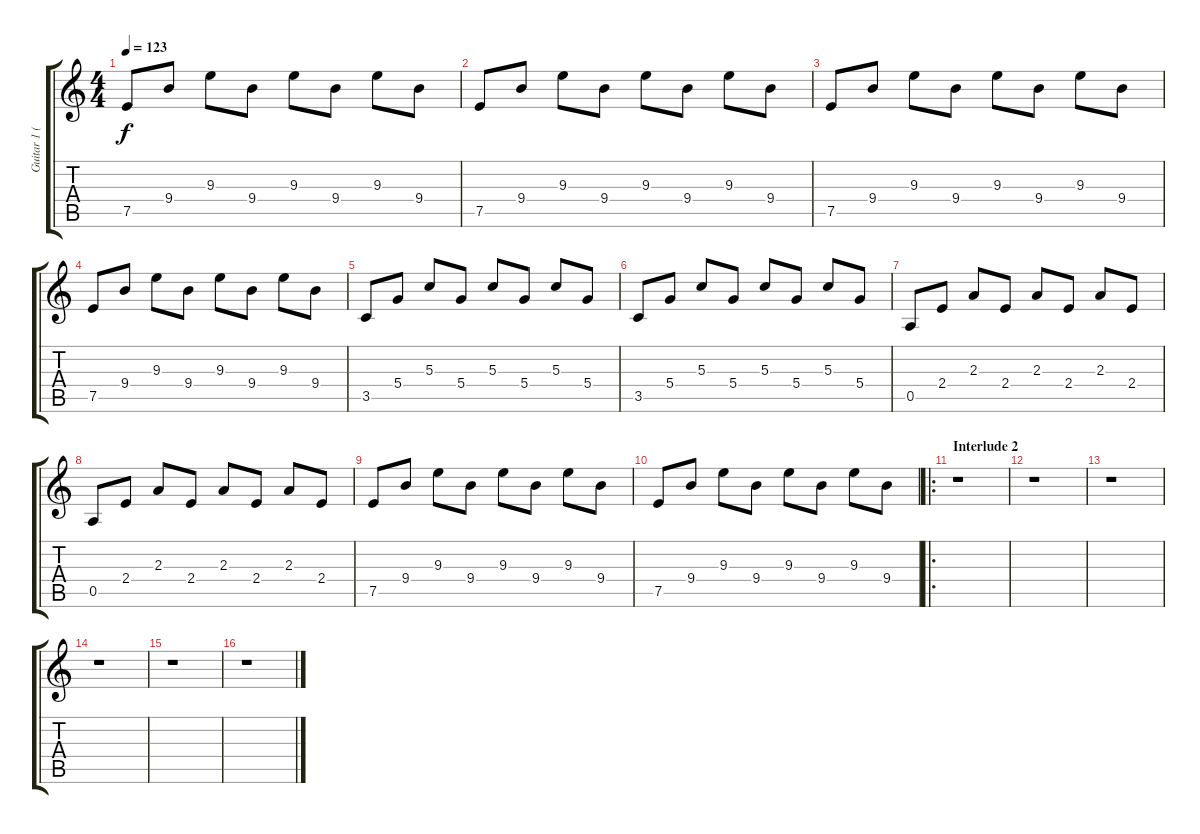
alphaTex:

\track ("Guitar 1 (clean)" "Guitar 1 (") {instrument acousticguitarnylon}
\staff {score tabs}
\tuning (E4 B3 G3 D3 A2 E2) {hide}
\ts (4 4)
\tempo 123
\clef g2
\ks c
7.5.8{dy f} 9.4.8 9.3.8 9.4.8 9.3.8 9.4.8 9.3.8 9.4.8 |
7.5.8 9.4.8 9.3.8 9.4.8 9.3.8 9.4.8 9.3.8 9.4.8 |
7.5.8 9.4.8 9.3.8 9.4.8 9.3.8 9.4.8 9.3.8 9.4.8 |
7.5.8 9.4.8 9.3.8 9.4.8 9.3.8 9.4.8 9.3.8 9.4.8 |
3.5.8 5.4.8 5.3.8 5.4.8 5.3.8 5.4.8 5.3.8 5.4.8 |
3.5.8 5.4.8 5.3.8 5.4.8 5.3.8 5.4.8 5.3.8 5.4.8 |
0.5.8 2.4.8 2.3.8 2.4.8 2.3.8 2.4.8 2.3.8 2.4.8 |
0.5.8 2.4.8 2.3.8 2.4.8 2.3.8 2.4.8 2.3.8 2.4.8 |
7.5.8 9.4.8 9.3.8 9.4.8 9.3.8 9.4.8 9.3.8 9.4.8 |
7.5.8 9.4.8 9.3.8 9.4.8 9.3.8 9.4.8 9.3.8 9.4.8 |
\ro
\section ("" "Interlude 2")
r.1 |
r.1 |
r.1 |
r.1 |
r.1 |
r.1
